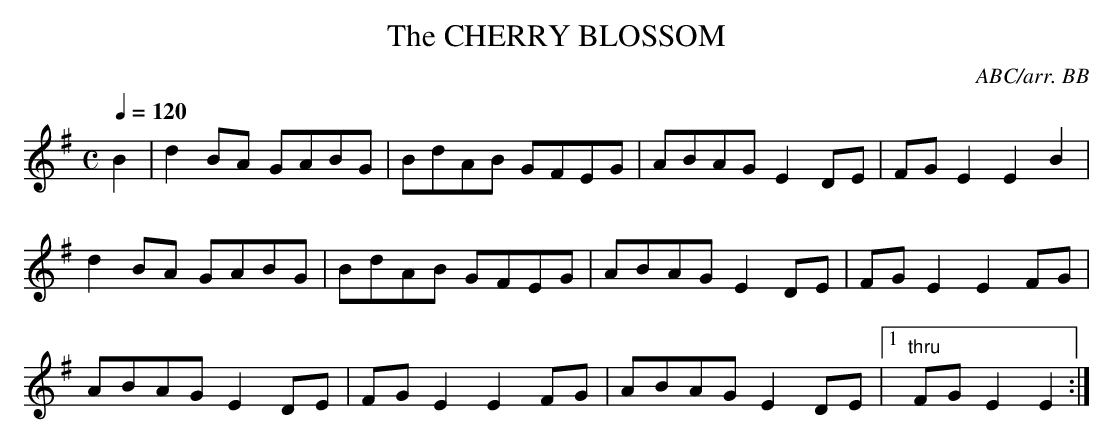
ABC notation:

X:1
T:CHERRY BLOSSOM, The
C:ABC/arr. BB
it sounds kind of Oriental. I include it here
in case somebody recognizes it.
M:C
Q:1/4=120
L:1/8
K:G
B2|d2BA GABG|BdAB GFEG|ABAG E2DE|FGE2 E2B2|
d2BA GABG|BdAB GFEG|ABAG E2DE|FGE2 E2FG|
ABAG E2DE|FGE2 E2FG|ABAG E2DE|1 "thru"FGE2 E2 :|\
[2 "final:FGE2 HE4|]
